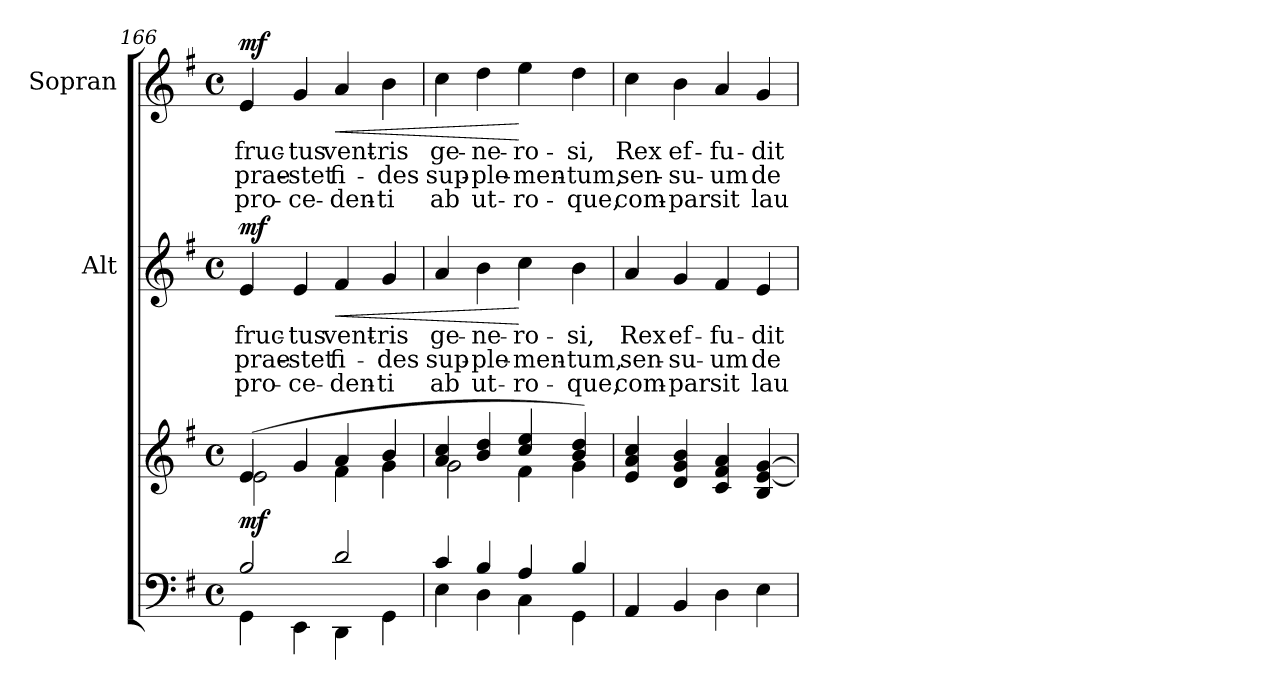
**kern	**kern	**dynam	**kern	**text	**text	**text	**dynam	**kern	**text	**text	**text	**dynam
*part3	*part3	*part3	*part2	*part2	*part2	*part2	*part2	*part1	*part1	*part1	*part1	*part1
*staff4	*staff3	*staff3/4	*staff2	*staff2	*staff2	*staff2	*staff2	*staff1	*staff1	*staff1	*staff1	*staff1
*	*	*	*I"Alt	*	*	*	*	*I"Sopran	*	*	*	*
*	*	*	*I'A.	*	*	*	*	*I'S.	*	*	*	*
*clefF4	*clefG2	*	*clefG2	*	*	*	*	*clefG2	*	*	*	*
*k[f#]	*k[f#]	*	*k[f#]	*	*	*	*	*k[f#]	*	*	*	*
*G:	*G:	*	*G:	*	*	*	*	*G:	*	*	*	*
*M4/4	*M4/4	*	*M4/4	*	*	*	*	*M4/4	*	*	*	*
*met(c)	*met(c)	*	*met(c)	*	*	*	*	*met(c)	*	*	*	*
=166	=166	=166	=166	=166	=166	=166	=166	=166	=166	=166	=166	=166
*^	*^	*	*	*	*	*	*	*	*	*	*	*
!	!	!	!	!LO:DY:b	!	!LO:LY:b	!LO:LY:b	!LO:LY:b	!LO:DY:a	!	!LO:LY:b	!LO:LY:b	!LO:LY:b	!LO:DY:a
2B/	4GG\	(4e/	2e\	mf	4e/	fruc-	prae-	pro-	mf	4e/	fruc-	prae-	pro-	mf
!	!	!	!	!	!	!LO:LY:b	!LO:LY:b	!LO:LY:b	!	!	!LO:LY:b	!LO:LY:b	!LO:LY:b	!
.	4EE\	4g/	.	.	4e/	-tus	-stet	-ce-	.	4g/	-tus	-stet	-ce-	.
!	!	!	!	!	!	!LO:LY:b	!LO:LY:b	!LO:LY:b	!LO:HP:b	!	!LO:LY:b	!LO:LY:b	!LO:LY:b	!LO:HP:b
2d/	4DD\	4a/	4f#\	.	4f#/	vent-	fi-	-den-	<	4a/	vent-	fi-	-den-	<
!	!	!	!	!	!	!LO:LY:b	!LO:LY:b	!LO:LY:b	!	!	!LO:LY:b	!LO:LY:b	!LO:LY:b	!
.	4GG\	4b/	4g\	.	4g/	-ris	-des	-ti	.	4b\	-ris	-des	-ti	.
!!LO:LB:g=z
=167	=167	=167	=167	=167	=167	=167	=167	=167	=167	=167	=167	=167	=167	=167
!	!	!	!	!	!	!LO:LY:b	!LO:LY:b	!LO:LY:b	!	!	!LO:LY:b	!LO:LY:b	!LO:LY:b	!
4c/	4E\	4a/ 4cc/	2g\	.	4a/	ge-	sup-	ab	.	4cc\	ge-	sup-	ab	.
!	!	!	!	!	!	!LO:LY:b	!LO:LY:b	!LO:LY:b	!	!	!LO:LY:b	!LO:LY:b	!LO:LY:b	!
4B/	4D\	4b/ 4dd/	.	.	4b\	-ne-	-ple-	ut-	.	4dd\	-ne-	-ple-	ut-	.
!	!	!	!	!	!	!LO:LY:b	!LO:LY:b	!LO:LY:b	!	!	!LO:LY:b	!LO:LY:b	!LO:LY:b	!
4A/	4C\	4cc/ 4ee/	4f#\	.	4cc\	-ro-	-men-	-ro-	[	4ee\	-ro-	-men-	-ro-	[
!	!	!	!	!	!	!LO:LY:b	!LO:LY:b	!LO:LY:b	!	!	!LO:LY:b	!LO:LY:b	!LO:LY:b	!
4B/	4GG\	4b/ 4dd/)	4g\	.	4b\	-si,	-tum,	-que,	.	4dd\	-si,	-tum,	-que,	.
=168	=168	=168	=168	=168	=168	=168	=168	=168	=168	=168	=168	=168	=168	=168
!	!	!	!	!	!	!LO:LY:b	!LO:LY:b	!LO:LY:b	!	!	!LO:LY:b	!LO:LY:b	!LO:LY:b	!
*v	*v	*	*	*	*	*	*	*	*	*	*	*	*	*
*	*v	*v	*	*	*	*	*	*	*	*	*	*	*
4AA/	4e/ 4a/ 4cc/	.	4a/	Rex	sen-	com-	.	4cc\	Rex	sen-	com-	.
!	!	!	!	!LO:LY:b	!LO:LY:b	!LO:LY:b	!	!	!LO:LY:b	!LO:LY:b	!LO:LY:b	!
4BB/	4d/ 4g/ 4b/	.	4g/	ef-	-su-	-par	.	4b\	ef-	-su-	-par	.
!	!	!	!	!LO:LY:b	!LO:LY:b	!LO:LY:b	!	!	!LO:LY:b	!LO:LY:b	!LO:LY:b	!
4D\	4c/ 4f#/ 4a/	.	4f#/	-fu-	-um	sit	.	4a/	-fu-	-um	sit	.
!	!	!	!	!LO:LY:b	!LO:LY:b	!LO:LY:b	!	!	!LO:LY:b	!LO:LY:b	!LO:LY:b	!
4E\	4B/ [4e/ [4g/	.	4e/	-dit	de-	lau-	.	4g/	-dit	de-	lau-	.
=	=	=	=	=	=	=	=	=	=	=	=	=
*-	*-	*-	*-	*-	*-	*-	*-	*-	*-	*-	*-	*-
